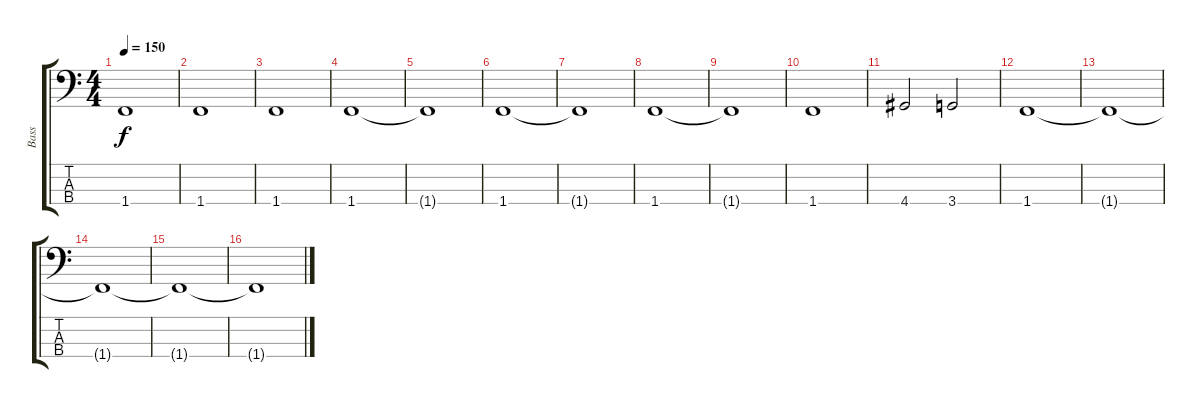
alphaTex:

\track ("Bass" "Bass") {instrument electricbassfinger}
\staff {score tabs}
\tuning (G2 D2 A1 E1) {hide}
\ts (4 4)
\tempo 150
\clef f4
\ks c
1.4.1{dy f} |
1.4.1 |
1.4.1 |
1.4.1 |
1.4{t}.1 |
1.4.1 |
1.4{t}.1 |
1.4.1 |
1.4{t}.1 |
1.4.1 |
4.4.2 3.4.2 |
1.4.1 |
1.4{t}.1 |
1.4{t}.1 |
1.4{t}.1 |
1.4{t}.1
